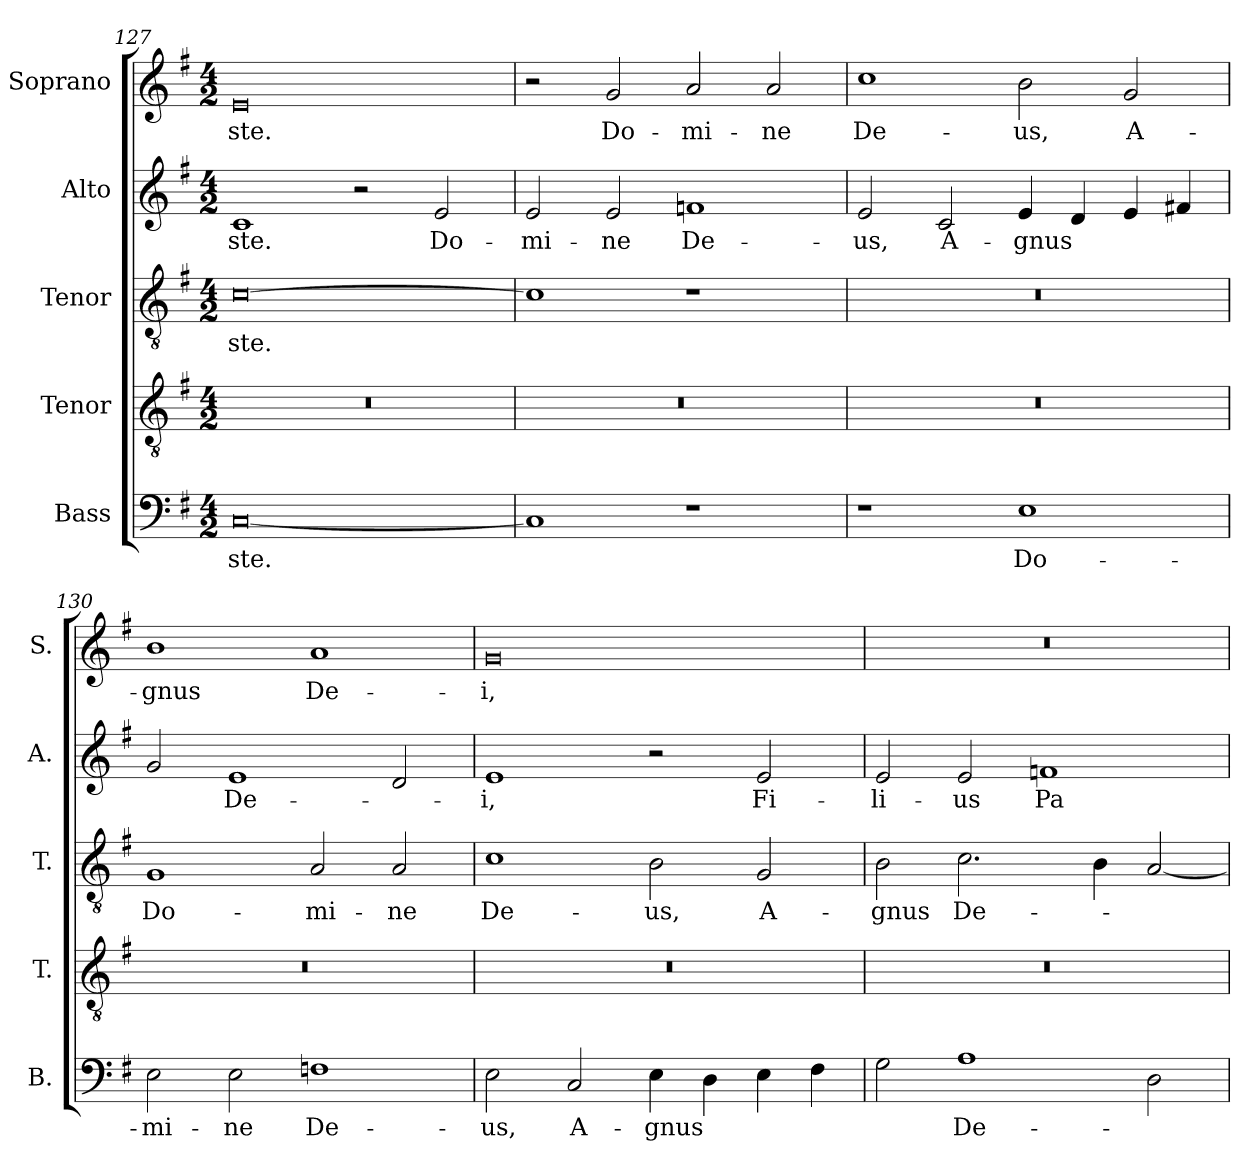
**kern	**text	**kern	**kern	**text	**kern	**text	**kern	**text
*part5	*part5	*part4	*part3	*part3	*part2	*part2	*part1	*part1
*staff5	*staff5	*staff4	*staff3	*staff3	*staff2	*staff2	*staff1	*staff1
*I"Bass	*	*I"Tenor	*I"Tenor	*	*I"Alto	*	*I"Soprano	*
*I'B.	*	*I'T.	*I'T.	*	*I'A.	*	*I'S.	*
*clefF4	*	*clefGv2	*clefGv2	*	*clefG2	*	*clefG2	*
*	*	*ITrd7c12	*ITrd7c12	*	*	*	*	*
*k[f#]	*	*k[f#]	*k[f#]	*	*k[f#]	*	*k[f#]	*
*G:	*	*G:	*G:	*	*G:	*	*G:	*
*M4/2	*	*M4/2	*M4/2	*	*M4/2	*	*M4/2	*
=127	=127	=127	=127	=127	=127	=127	=127	=127
!	!LO:LY:b:color=#000000	!LO:N:vis=1	!	!	!	!	!	!
!	!	!	!	!LO:LY:b:color=#000000	!	!	!	!
!	!	!	!	!	!	!LO:LY:b:color=#000000	!	!
!	!	!	!	!	!	!	!	!LO:LY:b:color=#000000
[0Ci	-ste.	0r	[0Ci	-ste.	1ci	-ste.	0ei	-ste.
.	.	.	.	.	2r	.	.	.
!	!	!	!	!	!	!LO:LY:b:color=#000000	!	!
.	.	.	.	.	2ei/	Do-	.	.
!!LO:LB:g=z
=128	=128	=128	=128	=128	=128	=128	=128	=128
!	!	!LO:N:vis=1	!	!	!	!	!	!
!	!	!	!	!	!	!LO:LY:b:color=#000000	!	!
1Ci]	.	0r	1Ci]	.	2ei/	-mi-	2r	.
!	!	!	!	!	!	!LO:LY:b:color=#000000	!	!
!	!	!	!	!	!	!	!	!LO:LY:b:color=#000000
.	.	.	.	.	2ei/	-ne	2gi/	Do-
!	!	!	!	!	!	!LO:LY:b:color=#000000	!	!
!	!	!	!	!	!	!	!	!LO:LY:b:color=#000000
1r	.	.	1r	.	1fni	De-	2ai/	-mi-
!	!	!	!	!	!	!	!	!LO:LY:b:color=#000000
.	.	.	.	.	.	.	2ai/	-ne
=129	=129	=129	=129	=129	=129	=129	=129	=129
!	!	!LO:N:vis=1	!LO:N:vis=1	!	!	!	!	!
!	!	!	!	!	!	!LO:LY:b:color=#000000	!	!
!	!	!	!	!	!	!	!	!LO:LY:b:color=#000000
1r	.	0r	0r	.	2ei/	-us,	1cci	De-
!	!	!	!	!	!	!LO:LY:b:color=#000000	!	!
.	.	.	.	.	2ci/	A-	.	.
!	!LO:LY:b:color=#000000	!	!	!	!	!	!	!
!	!	!	!	!	!	!LO:LY:b:color=#000000	!	!
!	!	!	!	!	!	!	!	!LO:LY:b:color=#000000
1Ei	Do-	.	.	.	4ei/	-gnus	2bi\	-us,
.	.	.	.	.	4di/	.	.	.
!	!	!	!	!	!	!	!	!LO:LY:b:color=#000000
.	.	.	.	.	4ei/	.	2gi/	A-
.	.	.	.	.	4f#Xi/	.	.	.
=130	=130	=130	=130	=130	=130	=130	=130	=130
!	!LO:LY:b:color=#000000	!LO:N:vis=1	!	!	!	!	!	!
!	!	!	!	!LO:LY:b:color=#000000	!	!	!	!
!	!	!	!	!	!	!	!	!LO:LY:b:color=#000000
2Ei\	-mi-	0r	1GGi	Do-	2gi/	.	1bi	-gnus
!	!LO:LY:b:color=#000000	!	!	!	!	!	!	!
!	!	!	!	!	!	!LO:LY:b:color=#000000	!	!
2Ei\	-ne	.	.	.	1ei	De-	.	.
!	!LO:LY:b:color=#000000	!	!	!	!	!	!	!
!	!	!	!	!LO:LY:b:color=#000000	!	!	!	!
!	!	!	!	!	!	!	!	!LO:LY:b:color=#000000
1Fni	De-	.	2AAi/	-mi-	.	.	1ai	De-
!	!	!	!	!LO:LY:b:color=#000000	!	!	!	!
.	.	.	2AAi/	-ne	2di/	.	.	.
=131	=131	=131	=131	=131	=131	=131	=131	=131
!	!LO:LY:b:color=#000000	!LO:N:vis=1	!	!	!	!	!	!
!	!	!	!	!LO:LY:b:color=#000000	!	!	!	!
!	!	!	!	!	!	!LO:LY:b:color=#000000	!	!
!	!	!	!	!	!	!	!	!LO:LY:b:color=#000000
2Ei\	-us,	0r	1Ci	De-	1ei	-i,	0gi	-i,
!	!LO:LY:b:color=#000000	!	!	!	!	!	!	!
2Ci/	A-	.	.	.	.	.	.	.
!	!LO:LY:b:color=#000000	!	!	!	!	!	!	!
!	!	!	!	!LO:LY:b:color=#000000	!	!	!	!
4Ei\	-gnus	.	2BBi\	-us,	2r	.	.	.
4Di\	.	.	.	.	.	.	.	.
!	!	!	!	!LO:LY:b:color=#000000	!	!	!	!
!	!	!	!	!	!	!LO:LY:b:color=#000000	!	!
4Ei\	.	.	2GGi/	A-	2ei/	Fi-	.	.
4F#i\	.	.	.	.	.	.	.	.
=132	=132	=132	=132	=132	=132	=132	=132	=132
!	!	!LO:N:vis=1	!	!	!	!	!	!
!	!	!	!	!LO:LY:b:color=#000000	!	!	!	!
!	!	!	!	!	!	!LO:LY:b:color=#000000	!LO:N:vis=1	!
2Gi\	.	0r	2BBi\	-gnus	2ei/	-li-	0r	.
!	!LO:LY:b:color=#000000	!	!	!	!	!	!	!
!	!	!	!	!LO:LY:b:color=#000000	!	!	!	!
!	!	!	!	!	!	!LO:LY:b:color=#000000	!	!
1Ai	De-	.	2.Ci\	De-	2ei/	-us	.	.
!	!	!	!	!	!	!LO:LY:b:color=#000000	!	!
.	.	.	.	.	1fni	Pa-	.	.
.	.	.	4BBi\	.	.	.	.	.
2Di\	.	.	[2AAi/	.	.	.	.	.
=	=	=	=	=	=	=	=	=
*-	*-	*-	*-	*-	*-	*-	*-	*-
